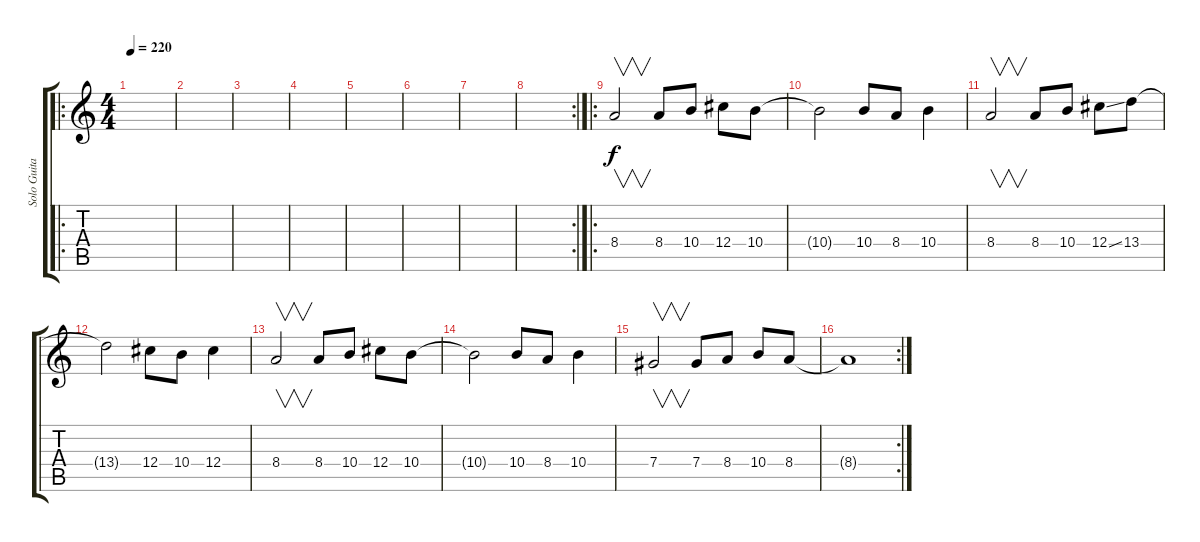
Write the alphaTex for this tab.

\track ("Solo Guitar" "Solo Guita") {instrument distortionguitar}
\staff {score tabs}
\tuning (Eb4 Bb3 Gb3 Db3 Ab2 Eb2) {hide}
\ro
\ts (4 4)
\tempo 220
\clef g2
\ks c
|
|
|
|
|
|
|
\rc 2
|
\ro
8.4.2{v} 8.4.8 10.4.8 12.4.8 10.4.8 |
10.4{t}.2 10.4.8 8.4.8 10.4.4 |
8.4.2{v} 8.4.8 10.4.8 12.4{ss}.8 13.4.8 |
13.4{t}.2 12.4.8 10.4.8 12.4.4 |
8.4.2{v} 8.4.8 10.4.8 12.4.8 10.4.8 |
10.4{t}.2 10.4.8 8.4.8 10.4.4 |
7.4.2{v} 7.4.8 8.4.8 10.4.8 8.4.8 |
\rc 2
8.4{t}.1
